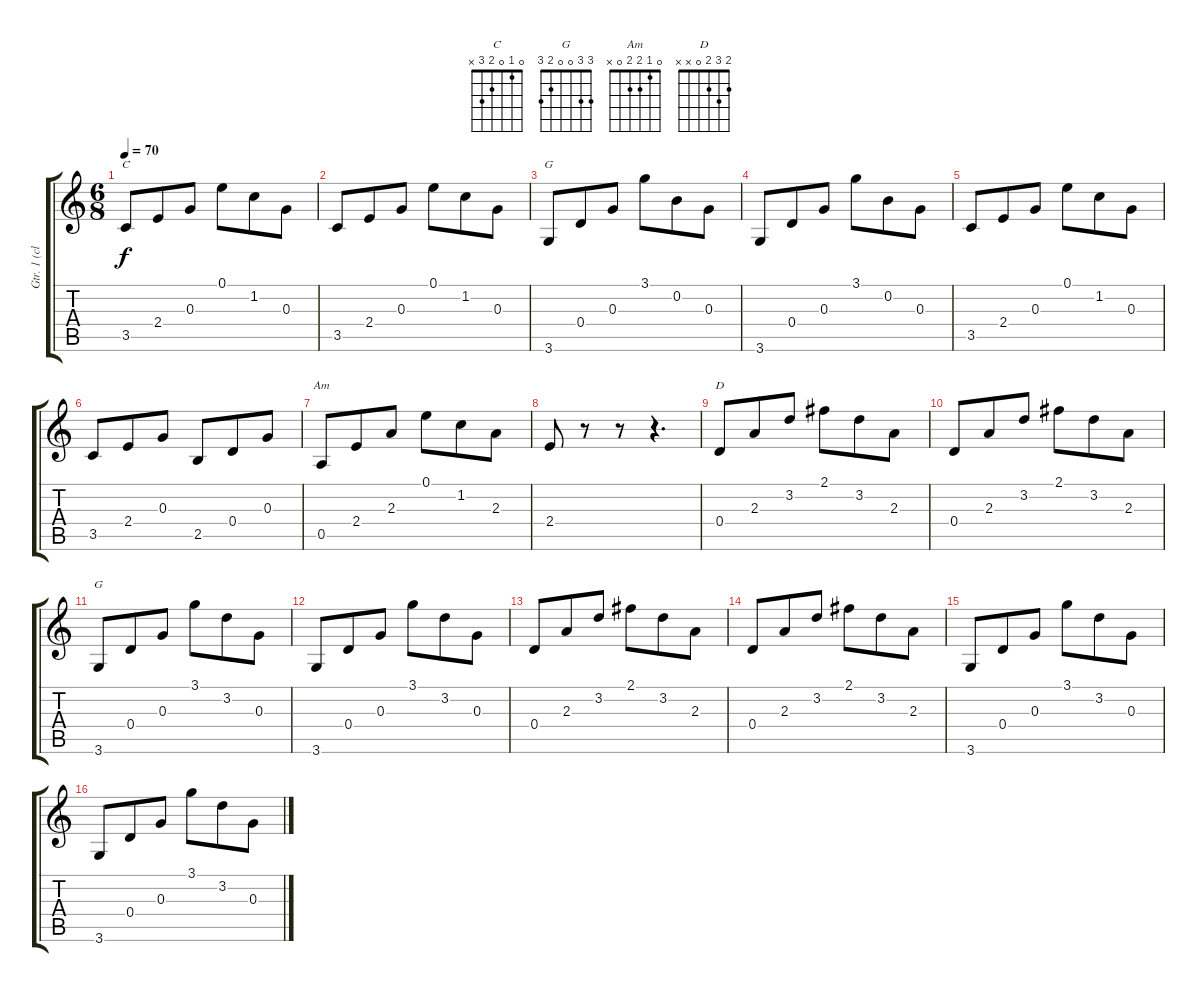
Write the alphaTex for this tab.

\track ("Gtr. 1 (clean elec.)" "Gtr. 1 (cl") {instrument electricguitarclean}
\staff {score tabs}
\tuning (E4 B3 G3 D3 A2 E2) {hide}
\chord ("C" 0 1 0 2 3 x)
\chord ("G" 3 0 0 0 2 3)
\chord ("Am" 0 1 2 2 0 x)
\chord ("D" 2 3 2 0 x x)
\chord ("G" 3 3 0 0 2 3)
\ts (6 8)
\tempo 70
\clef g2
\ks c
3.5.8{ch "C" dy f} 2.4.8 0.3.8 0.1.8 1.2.8 0.3.8 |
3.5.8 2.4.8 0.3.8 0.1.8 1.2.8 0.3.8 |
3.6.8{ch "G"} 0.4.8 0.3.8 3.1.8 0.2.8 0.3.8 |
3.6.8 0.4.8 0.3.8 3.1.8 0.2.8 0.3.8 |
3.5.8 2.4.8 0.3.8 0.1.8 1.2.8 0.3.8 |
3.5.8 2.4.8 0.3.8 2.5.8 0.4.8 0.3.8 |
0.5.8{ch "Am"} 2.4.8 2.3.8 0.1.8 1.2.8 2.3.8 |
2.4.8 r.8 r.8 r.4{d} |
0.4.8{ch "D"} 2.3.8 3.2.8 2.1.8 3.2.8 2.3.8 |
0.4.8 2.3.8 3.2.8 2.1.8 3.2.8 2.3.8 |
3.6.8{ch "G"} 0.4.8 0.3.8 3.1.8 3.2.8 0.3.8 |
3.6.8 0.4.8 0.3.8 3.1.8 3.2.8 0.3.8 |
0.4.8 2.3.8 3.2.8 2.1.8 3.2.8 2.3.8 |
0.4.8 2.3.8 3.2.8 2.1.8 3.2.8 2.3.8 |
3.6.8 0.4.8 0.3.8 3.1.8 3.2.8 0.3.8 |
3.6.8 0.4.8 0.3.8 3.1.8 3.2.8 0.3.8
